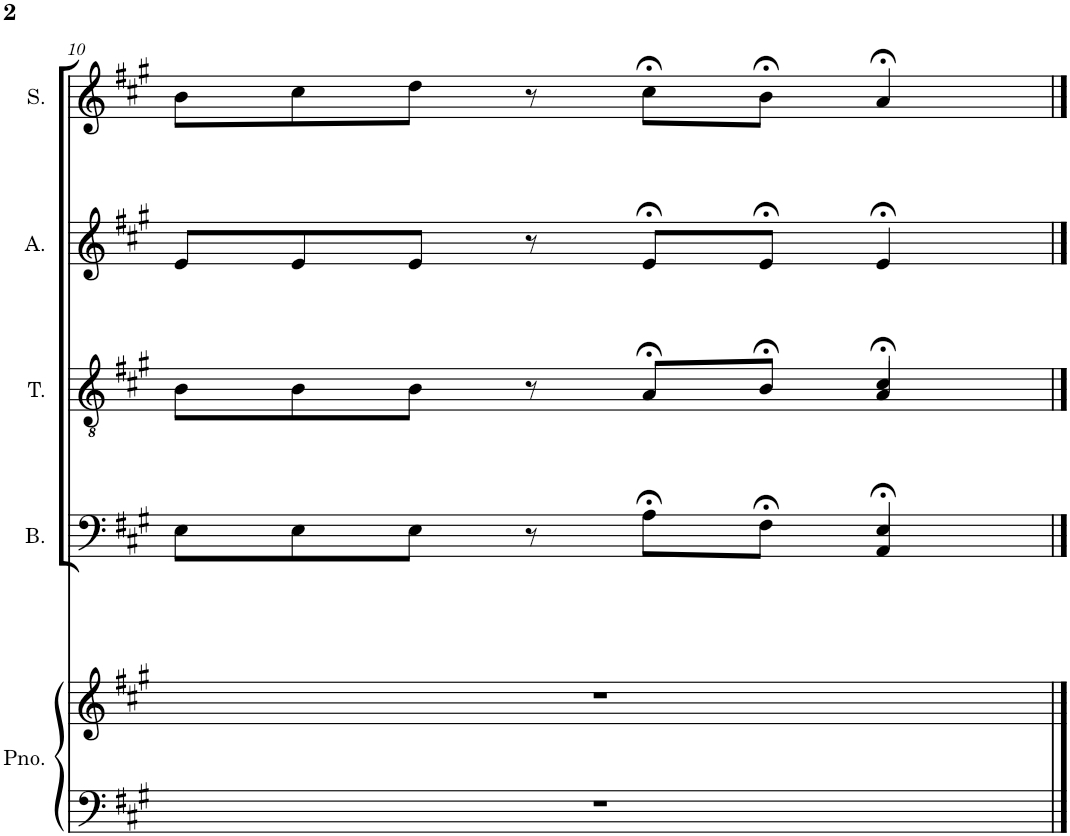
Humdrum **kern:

**kern	**kern	**kern	**kern	**kern	**kern
*part5	*part5	*part4	*part3	*part2	*part1
*staff6	*staff5	*staff4	*staff3	*staff2	*staff1
*I"Piano	*	*I"Bass	*I"Tenor	*I"Alto	*I"Soprano
*I'Pno.	*	*I'B.	*I'T.	*I'A.	*I'S.
!!LO:PB:g=z
*clefF4	*clefG2	*clefF4	*clefGv2	*clefG2	*clefG2
*k[f#c#g#]	*k[f#c#g#]	*k[f#c#g#]	*k[f#c#g#]	*k[f#c#g#]	*k[f#c#g#]
*M4/4	*M4/4	*M4/4	*M4/4	*M4/4	*M4/4
=10	=10	=10	=10	=10	=10
*	*	*^	*^	*	*
1r	1r	8E\L	2.ryy	8B\L	2.ryy	8e/L	8b\L
.	.	8E\	.	8B\	.	8e/	8cc#\
.	.	8E\J	.	8B\J	.	8e/J	8dd\J
.	.	8r	.	8r	.	8r	8r
.	.	8A;<\L	.	8A;</L	.	8e;</L	8cc#;<\L
.	.	8F#;<\J	.	8B;</J	.	8e;</J	8b;<\J
.	.	4E;</	4AA/	4c#/	4A;</	4e;</	4a;</
*	*	*v	*v	*	*	*	*
*	*	*	*v	*v	*	*
==	==	==	==	==	==
*-	*-	*-	*-	*-	*-
